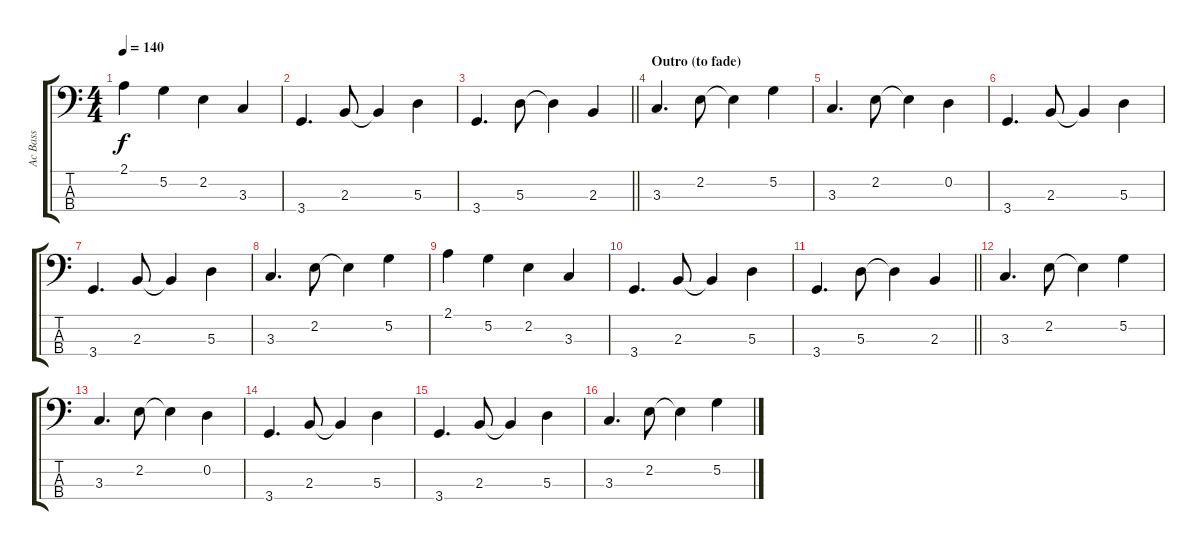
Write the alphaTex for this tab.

\track ("Ac Bass" "Ac Bass") {instrument acousticbass}
\staff {score tabs}
\tuning (G2 D2 A1 E1) {hide}
\ts (4 4)
\tempo 140
\clef f4
\ks c
2.1.4{dy f} 5.2.4 2.2.4 3.3.4 |
3.4.4{d} 2.3.8 2.3{t}.4 5.3.4 |
\barLineRight lightlight
3.4.4{d} 5.3.8 5.3{t}.4 2.3.4 |
\section ("" "Outro (to fade)")
3.3.4{d} 2.2.8 2.2{t}.4 5.2.4 |
3.3.4{d} 2.2.8 2.2{t}.4 0.2.4 |
3.4.4{d} 2.3.8 2.3{t}.4 5.3.4 |
3.4.4{d} 2.3.8 2.3{t}.4 5.3.4 |
3.3.4{d} 2.2.8 2.2{t}.4 5.2.4 |
2.1.4 5.2.4 2.2.4 3.3.4 |
3.4.4{d} 2.3.8 2.3{t}.4 5.3.4 |
\barLineRight lightlight
3.4.4{d} 5.3.8 5.3{t}.4 2.3.4 |
3.3.4{d} 2.2.8 2.2{t}.4 5.2.4 |
3.3.4{d} 2.2.8 2.2{t}.4 0.2.4 |
3.4.4{d} 2.3.8 2.3{t}.4 5.3.4 |
3.4.4{d} 2.3.8 2.3{t}.4 5.3.4 |
3.3.4{d} 2.2.8 2.2{t}.4 5.2.4
